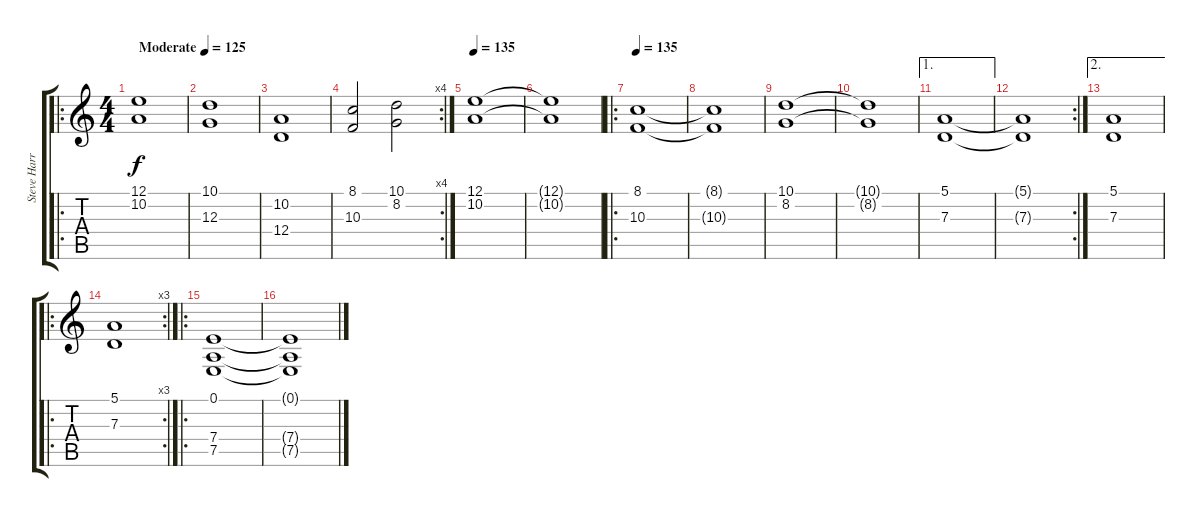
\track ("Steve Harris (Synth)" "Steve Harr") {instrument synthstrings2}
\staff {score tabs}
\tuning (E4 B3 G3 D3 A2 E2) {hide}
\ro
\ts (4 4)
\tempo (125 "Moderate")
\tempo 135
\tempo (125 "Moderate")
\clef g2
\ks c
(12.1 10.2).1{dy f instrument synthstrings2} |
(10.1 12.3).1 |
(10.2 12.4).1 |
\rc 4
(8.1 10.3).2 (10.1 8.2).2 |
\tempo 135
(12.1 10.2).1 |
(12.1{t} 10.2{t}).1 |
\ro
\tempo 135
(8.1 10.3).1 |
(8.1{t} 10.3{t}).1 |
(10.1 8.2).1 |
(10.1{t} 8.2{t}).1 |
\ae 1
(5.1 7.3).1 |
\rc 2
(5.1{t} 7.3{t}).1 |
\ae 2
(5.1 7.3).1 |
\ro
\rc 3
(5.1 7.3).1 |
\ro
(0.1 7.4 7.5).1 |
(0.1{t} 7.4{t} 7.5{t}).1
